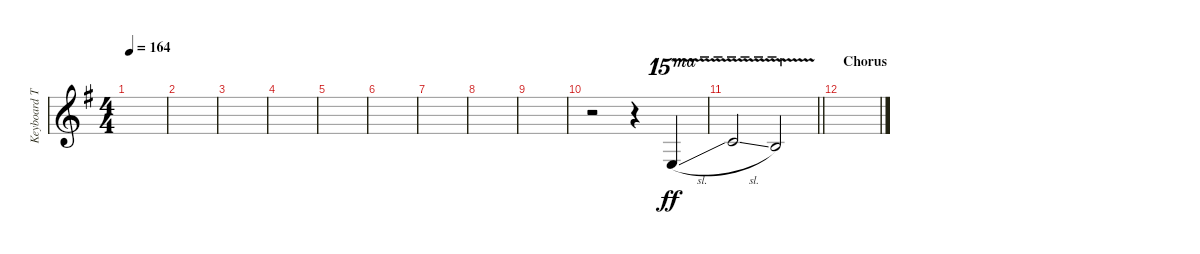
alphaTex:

\track ("Keyboard Two" "Keyboard T") {instrument pad7halo}
\staff {score}
\tuning (E4 B3 G3 D3 A2 E2) {hide}
\ts (4 4)
\tempo 164
\clef g2
\ks eminor
|
|
|
|
|
|
|
|
|
r.2{volume 14} r.4 17.2{v sl}.4{ot 15ma dy ff} |
\barLineRight lightlight
25.2{v sl}.2{ot 15ma} 24.2{v}.2{ot 15ma} |
\section ("" "Chorus")
